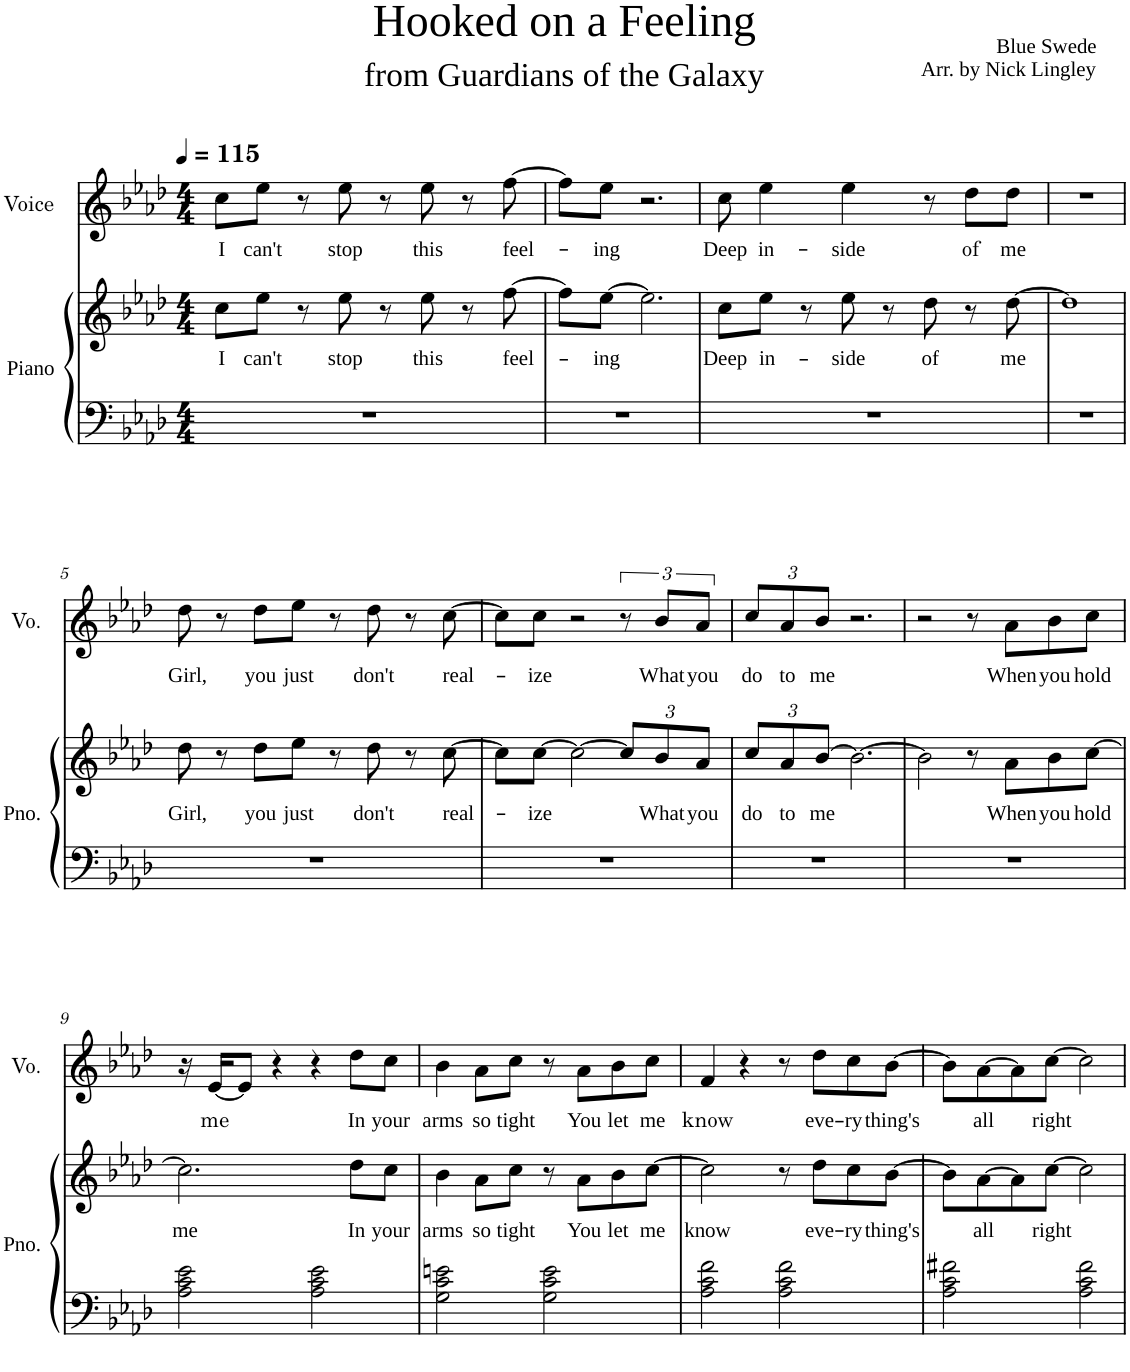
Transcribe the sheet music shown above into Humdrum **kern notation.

**kern	**kern	**text	**kern	**text
*part2	*part2	*part2	*part1	*part1
*staff3	*staff2	*staff2	*staff1	*staff1
*I"Piano	*	*	*I"Voice	*
*I'Pno.	*	*	*I'Vo.	*
*clefF4	*clefG2	*	*clefG2	*
*k[b-e-a-d-]	*k[b-e-a-d-]	*	*k[b-e-a-d-]	*
*M4/4	*M4/4	*	*M4/4	*
*MM115	*MM115	*	*MM115	*
=1	=1	=1	=1	=1
!	!	!LO:LY:b	!	!LO:LY:b
1r	8cc\L	I	8cc\L	I
!	!	!LO:LY:b	!	!LO:LY:b
.	8ee-\J	can't	8ee-\J	can't
.	8r	.	8r	.
!	!	!LO:LY:b	!	!LO:LY:b
.	8ee-\	stop	8ee-\	stop
.	8r	.	8r	.
!	!	!LO:LY:b	!	!LO:LY:b
.	8ee-\	this	8ee-\	this
.	8r	.	8r	.
!	!	!LO:LY:b	!	!LO:LY:b
.	[8ff\	feel-	[8ff\	feel-
=2	=2	=2	=2	=2
1r	8ff\L]	.	8ff\L]	.
!	!	!LO:LY:b	!	!LO:LY:b
.	[8ee-\J	-ing	8ee-\J	-ing
.	2.ee-\]	.	2.r	.
=3	=3	=3	=3	=3
!	!	!LO:LY:b	!	!LO:LY:b
1r	8cc\L	Deep	8cc\	Deep
!	!	!LO:LY:b	!	!LO:LY:b
.	8ee-\J	in-	4ee-\	in-
.	8r	.	.	.
!	!	!LO:LY:b	!	!LO:LY:b
.	8ee-\	-side	4ee-\	-side
.	8r	.	.	.
!	!	!LO:LY:b	!	!
.	8dd-\	of	8r	.
!	!	!	!	!LO:LY:b
.	8r	.	8dd-\L	of
!	!	!LO:LY:b	!	!LO:LY:b
.	[8dd-\	me	8dd-\J	me
=4	=4	=4	=4	=4
1r	1dd-]	.	1r	.
!!LO:LB:g=z
=5	=5	=5	=5	=5
!	!	!LO:LY:b	!	!LO:LY:b
1r	8dd-\	Girl,	8dd-\	Girl,
.	8r	.	8r	.
!	!	!LO:LY:b	!	!LO:LY:b
.	8dd-\L	you	8dd-\L	you
!	!	!LO:LY:b	!	!LO:LY:b
.	8ee-\J	just	8ee-\J	just
.	8r	.	8r	.
!	!	!LO:LY:b	!	!LO:LY:b
.	8dd-\	don't	8dd-\	don't
.	8r	.	8r	.
!	!	!LO:LY:b	!	!LO:LY:b
.	[8cc\	real-	[8cc\	real-
=6	=6	=6	=6	=6
1r	8cc\L]	.	8cc\L]	.
!	!	!LO:LY:b	!	!LO:LY:b
.	[8cc\J	-ize	8cc\J	-ize
.	2cc\_	.	2r	.
*	*Xbrackettup	*	*	*
.	12cc/L]	.	12r	.
!	!	!LO:LY:b	!	!LO:LY:b
.	12b-/	What	12b-/L	What
!	!	!LO:LY:b	!	!LO:LY:b
.	12a-/J	you	12a-/J	you
=7	=7	=7	=7	=7
!	!	!LO:LY:b	!	!
*	*	*	*Xbrackettup	*
!	!	!	!	!LO:LY:b
1r	12cc/L	do	12cc/L	do
!	!	!LO:LY:b	!	!LO:LY:b
.	12a-/	to	12a-/	to
!	!	!LO:LY:b	!	!LO:LY:b
.	[12b-/J	me	12b-/J	me
.	2.b-\_	.	2.r	.
=8	=8	=8	=8	=8
1r	2b-\]	.	2r	.
.	8r	.	8r	.
!	!	!LO:LY:b	!	!LO:LY:b
.	8a-\L	When	8a-\L	When
!	!	!LO:LY:b	!	!LO:LY:b
.	8b-\	you	8b-\	you
!	!	!LO:LY:b	!	!LO:LY:b
.	[8cc\J	hold	8cc\J	hold
!!LO:LB:g=z
=9	=9	=9	=9	=9
!	!	!LO:LY:b	!	!
2A-\ 2c\ 2e-\	2.cc\]	me	16r	.
!	!	!	!	!LO:LY:b
.	.	.	[16e-/KL	me
.	.	.	8e-/J]	.
.	.	.	4r	.
2A-\ 2c\ 2e-\	.	.	4r	.
!	!	!LO:LY:b	!	!LO:LY:b
.	8dd-\L	In	8dd-\L	In
!	!	!LO:LY:b	!	!LO:LY:b
.	8cc\J	your	8cc\J	your
=10	=10	=10	=10	=10
!	!	!LO:LY:b	!	!LO:LY:b
2G\ 2c\ 2en\	4b-\	arms	4b-\	arms
!	!	!LO:LY:b	!	!LO:LY:b
.	8a-\L	so	8a-\L	so
!	!	!LO:LY:b	!	!LO:LY:b
.	8cc\J	tight	8cc\J	tight
2G\ 2c\ 2e\	8r	.	8r	.
!	!	!LO:LY:b	!	!LO:LY:b
.	8a-\L	You	8a-\L	You
!	!	!LO:LY:b	!	!LO:LY:b
.	8b-\	let	8b-\	let
!	!	!LO:LY:b	!	!LO:LY:b
.	[8cc\J	me	8cc\J	me
=11	=11	=11	=11	=11
!	!	!LO:LY:b	!	!LO:LY:b
2A-\ 2c\ 2f\	2cc\]	know	4f/	know
.	.	.	4r	.
2A-\ 2c\ 2f\	8r	.	8r	.
!	!	!LO:LY:b	!	!LO:LY:b
.	8dd-\L	eve-	8dd-\L	eve-
!	!	!LO:LY:b	!	!LO:LY:b
.	8cc\	-ry-	8cc\	-ry-
!	!	!LO:LY:b	!	!LO:LY:b
.	[8b-\J	-thing's	[8b-\J	-thing's
=12	=12	=12	=12	=12
2A-\ 2c\ 2f#X\	8b-\L]	.	8b-\L]	.
!	!	!LO:LY:b	!	!LO:LY:b
.	[8a-\	all	[8a-\	all
.	8a-\]	.	8a-\]	.
!	!	!LO:LY:b	!	!LO:LY:b
.	[8cc\J	right	[8cc\J	right
2A-\ 2c\ 2f#\	2cc\]	.	2cc\]	.
=	=	=	=	=
*-	*-	*-	*-	*-
